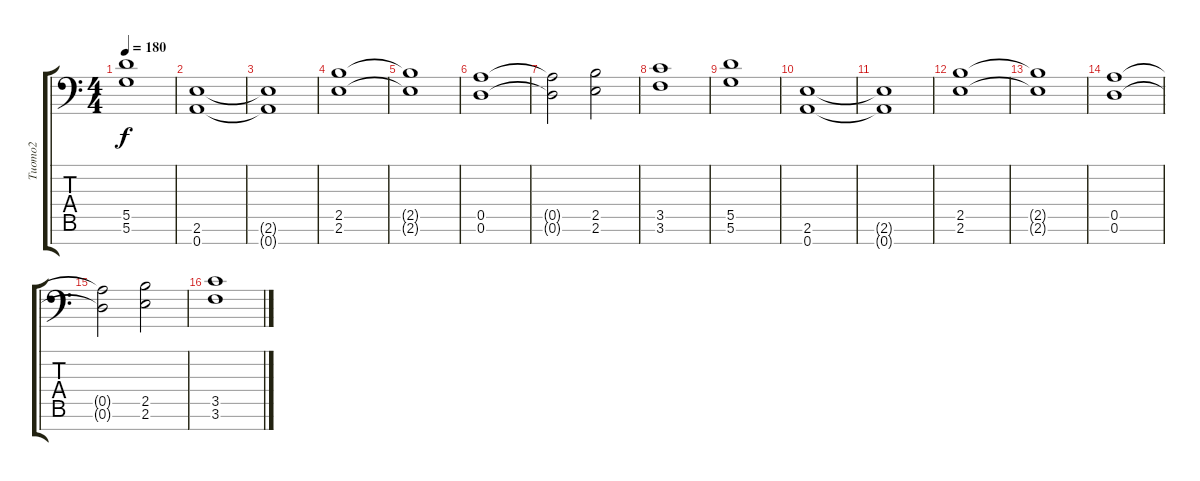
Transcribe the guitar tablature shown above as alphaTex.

\track ("Tuomo2" "Tuomo2") {instrument distortionguitar}
\staff {score tabs}
\tuning (E4 B3 G3 D3 A2 D2 A1) {hide}
\ts (4 4)
\tempo 180
\clef f4
\ks c
(5.5 5.6).1{dy f} |
(2.6 0.7).1 |
(2.6{t} 0.7{t}).1 |
(2.5 2.6).1 |
(2.5{t} 2.6{t}).1 |
(0.5 0.6).1 |
(0.5{t} 0.6{t}).2 (2.5 2.6).2 |
(3.5 3.6).1 |
(5.5 5.6).1 |
(2.6 0.7).1 |
(2.6{t} 0.7{t}).1 |
(2.5 2.6).1 |
(2.5{t} 2.6{t}).1 |
(0.5 0.6).1 |
(0.5{t} 0.6{t}).2 (2.5 2.6).2 |
(3.5 3.6).1
